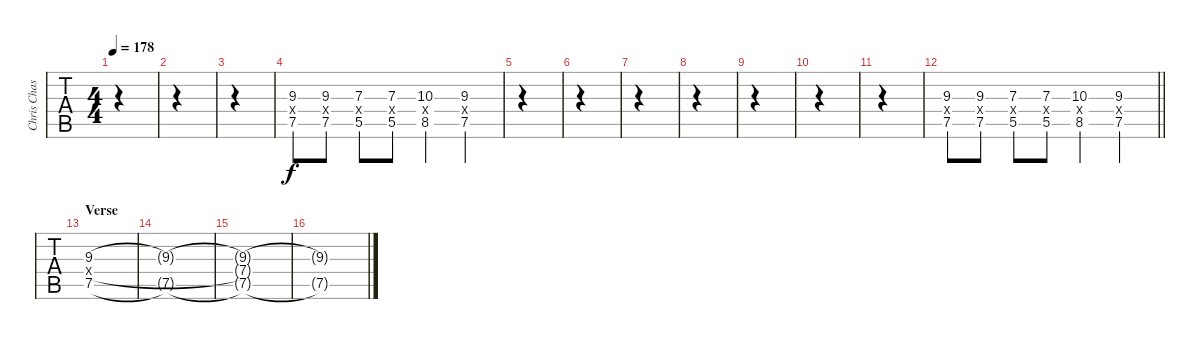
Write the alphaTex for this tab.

\track ("Chris Chasse - Guitar Two" "Chris Chas") {instrument distortionguitar}
\staff {tabs}
\tuning (Eb4 Bb3 Gb3 Db3 Ab2 Eb2) {hide}
\ts (4 4)
\tempo 178
\clef g2
\ks c
|
|
|
(9.3 7.4{x} 7.5).8{dy f} (9.3 7.4{x} 7.5).8 (7.3 5.4{x} 5.5).8 (7.3 5.4{x} 5.5).8 (10.3 8.4{x} 8.5).4 (9.3 7.4{x} 7.5).4 |
|
|
|
|
|
|
|
\barLineRight lightlight
(9.3 7.4{x} 7.5).8 (9.3 7.4{x} 7.5).8 (7.3 5.4{x} 5.5).8 (7.3 5.4{x} 5.5).8 (10.3 8.4{x} 8.5).4 (9.3 7.4{x} 7.5).4 |
\section ("" "Verse")
(9.3 7.4{x} 7.5).1 |
(9.3{t} 7.5{t}).1 |
(9.3{t} 7.4{t} 7.5{t}).1{volume 0} |
(9.3{t} 7.5{t}).1
